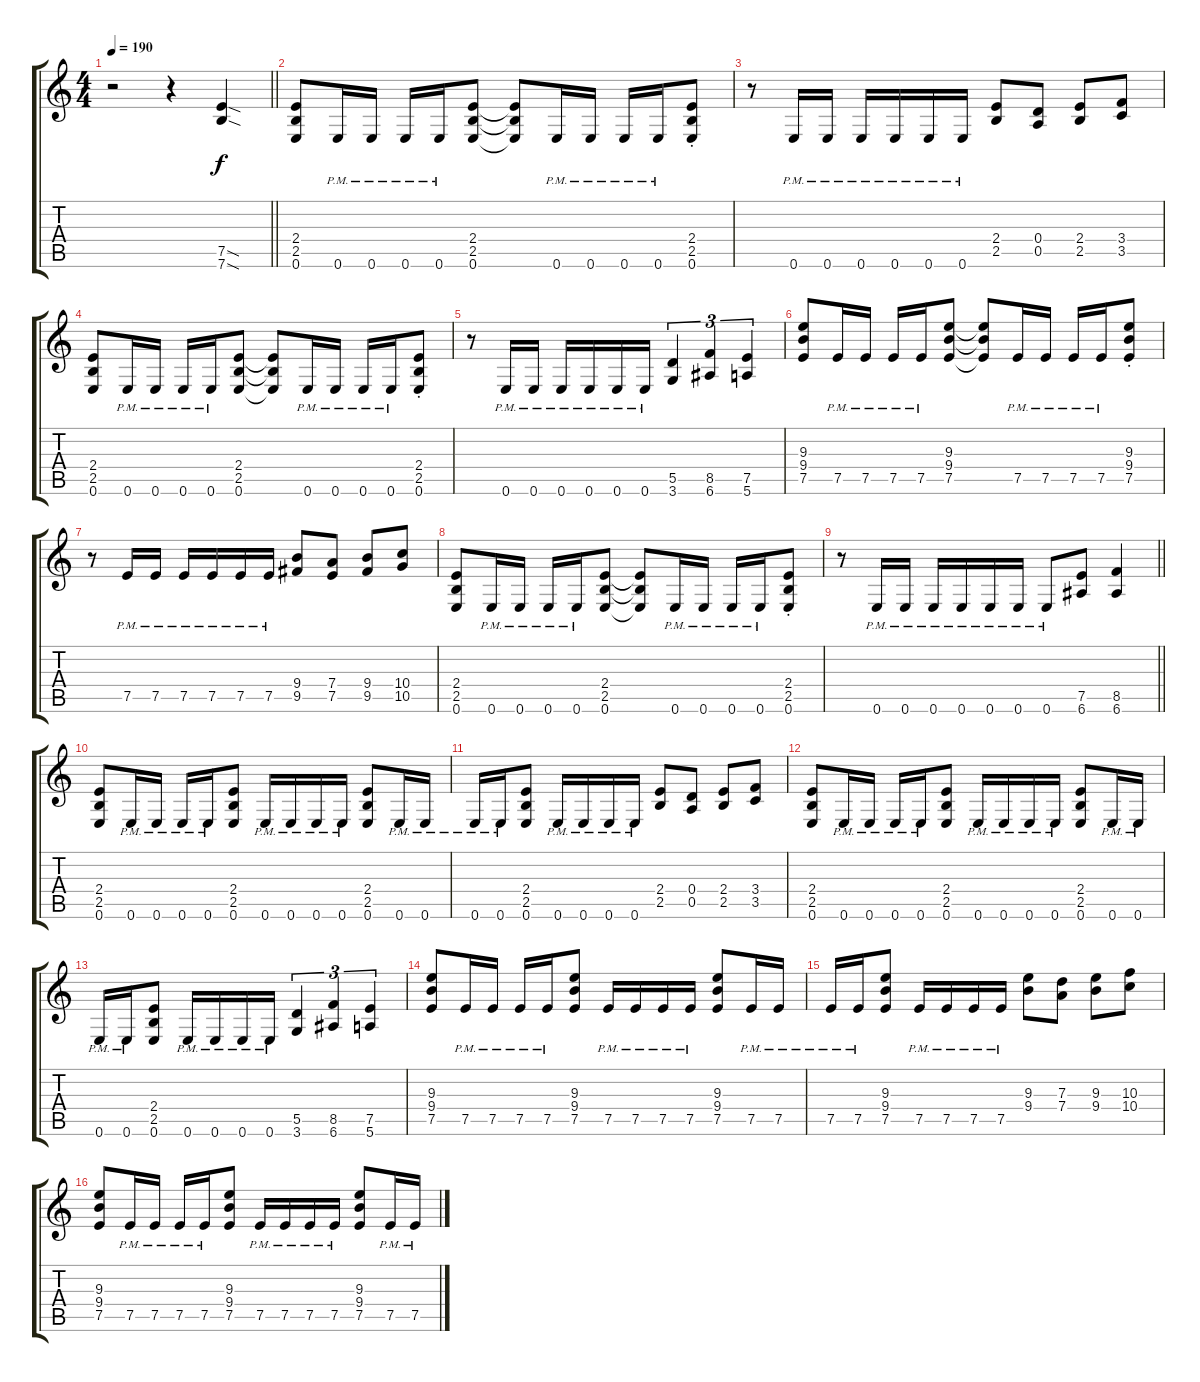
\track "" {instrument distortionguitar}
\staff {score tabs}
\tuning (E4 B3 G3 D3 A2 E2) {hide}
\ts (4 4)
\tempo 190
\clef g2
\barLineRight lightlight
\ks c
r.2{dy f instrument distortionguitar} r.4 (7.5{sod} 7.6{sod}).4 |
(2.4 2.5 0.6).8 0.6{pm}.16 0.6{pm}.16 0.6{pm}.16 0.6{pm}.16 (2.4 2.5 0.6).8 (2.4{t} 2.5{t} 0.6{t}).8 0.6{pm}.16 0.6{pm}.16 0.6{pm}.16 0.6{pm}.16 (2.4{st} 2.5{st} 0.6{st}).8 |
r.8 0.6{pm}.16 0.6{pm}.16 0.6{pm}.16 0.6{pm}.16 0.6{pm}.16 0.6{pm}.16 (2.4 2.5).8 (0.4 0.5).8 (2.4 2.5).8 (3.4 3.5).8 |
(2.4 2.5 0.6).8 0.6{pm}.16 0.6{pm}.16 0.6{pm}.16 0.6{pm}.16 (2.4 2.5 0.6).8 (2.4{t} 2.5{t} 0.6{t}).8 0.6{pm}.16 0.6{pm}.16 0.6{pm}.16 0.6{pm}.16 (2.4{st} 2.5{st} 0.6{st}).8 |
r.8 0.6{pm}.16 0.6{pm}.16 0.6{pm}.16 0.6{pm}.16 0.6{pm}.16 0.6{pm}.16 (5.5 3.6).4{tu (3 2)} (8.5 6.6).4{tu (3 2)} (7.5 5.6).4{tu (3 2)} |
(9.3 9.4 7.5).8 7.5{pm}.16 7.5{pm}.16 7.5{pm}.16 7.5{pm}.16 (9.3 9.4 7.5).8 (9.3{t} 9.4{t} 7.5{t}).8 7.5{pm}.16 7.5{pm}.16 7.5{pm}.16 7.5{pm}.16 (9.3{st} 9.4{st} 7.5{st}).8 |
r.8 7.5{pm}.16 7.5{pm}.16 7.5{pm}.16 7.5{pm}.16 7.5{pm}.16 7.5{pm}.16 (9.4 9.5).8 (7.4 7.5).8 (9.4 9.5).8 (10.4 10.5).8 |
(2.4 2.5 0.6).8 0.6{pm}.16 0.6{pm}.16 0.6{pm}.16 0.6{pm}.16 (2.4 2.5 0.6).8 (2.4{t} 2.5{t} 0.6{t}).8 0.6{pm}.16 0.6{pm}.16 0.6{pm}.16 0.6{pm}.16 (2.4{st} 2.5{st} 0.6{st}).8 |
\barLineRight lightlight
r.8 0.6{pm}.16 0.6{pm}.16 0.6{pm}.16 0.6{pm}.16 0.6{pm}.16 0.6{pm}.16 0.6{pm}.8 (7.5 6.6).8 (8.5 6.6).4 |
(2.4 2.5 0.6).8 0.6{pm}.16 0.6{pm}.16 0.6{pm}.16 0.6{pm}.16 (2.4 2.5 0.6).8 0.6{pm}.16 0.6{pm}.16 0.6{pm}.16 0.6{pm}.16 (2.4 2.5 0.6).8 0.6{pm}.16 0.6{pm}.16 |
0.6{pm}.16 0.6{pm}.16 (2.4 2.5 0.6).8 0.6{pm}.16 0.6{pm}.16 0.6{pm}.16 0.6{pm}.16 (2.4 2.5).8 (0.4 0.5).8 (2.4 2.5).8 (3.4 3.5).8 |
(2.4 2.5 0.6).8 0.6{pm}.16 0.6{pm}.16 0.6{pm}.16 0.6{pm}.16 (2.4 2.5 0.6).8 0.6{pm}.16 0.6{pm}.16 0.6{pm}.16 0.6{pm}.16 (2.4 2.5 0.6).8 0.6{pm}.16 0.6{pm}.16 |
0.6{pm}.16 0.6{pm}.16 (2.4 2.5 0.6).8 0.6{pm}.16 0.6{pm}.16 0.6{pm}.16 0.6{pm}.16 (5.5 3.6).4{tu (3 2)} (8.5 6.6).4{tu (3 2)} (7.5 5.6).4{tu (3 2)} |
(9.3 9.4 7.5).8 7.5{pm}.16 7.5{pm}.16 7.5{pm}.16 7.5{pm}.16 (9.3 9.4 7.5).8 7.5{pm}.16 7.5{pm}.16 7.5{pm}.16 7.5{pm}.16 (9.3 9.4 7.5).8 7.5{pm}.16 7.5{pm}.16 |
7.5{pm}.16 7.5{pm}.16 (9.3 9.4 7.5).8 7.5{pm}.16 7.5{pm}.16 7.5{pm}.16 7.5{pm}.16 (9.3 9.4).8 (7.3 7.4).8 (9.3 9.4).8 (10.3 10.4).8 |
(9.3 9.4 7.5).8 7.5{pm}.16 7.5{pm}.16 7.5{pm}.16 7.5{pm}.16 (9.3 9.4 7.5).8 7.5{pm}.16 7.5{pm}.16 7.5{pm}.16 7.5{pm}.16 (9.3 9.4 7.5).8 7.5{pm}.16 7.5{pm}.16
